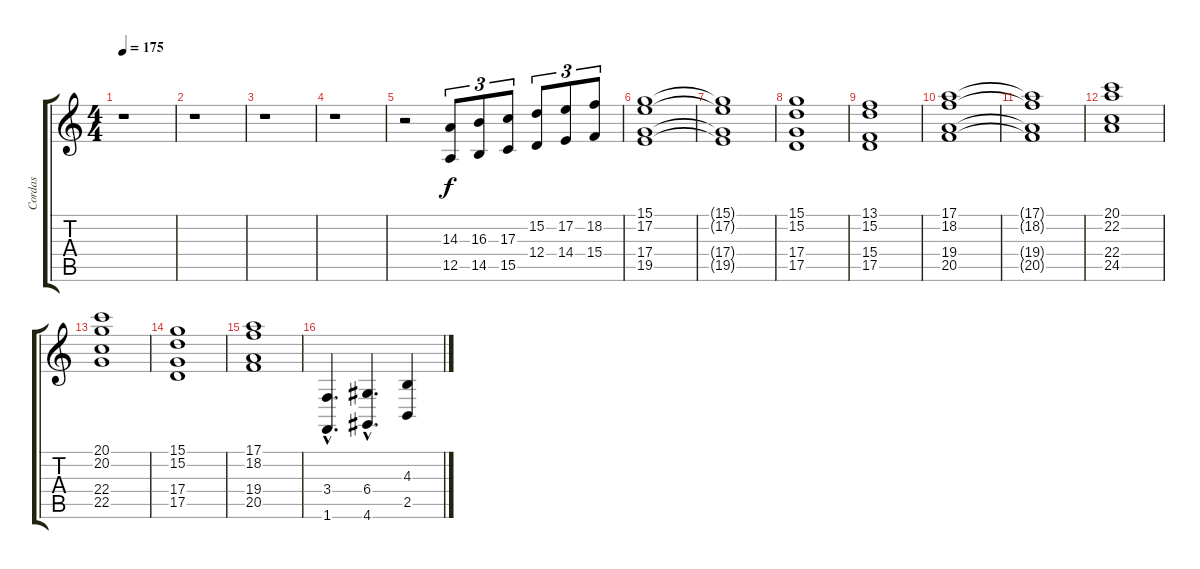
\track ("Cordas" "Cordas") {instrument stringensemble1}
\staff {score tabs}
\tuning (E4 B3 G3 D3 A2 E2) {hide}
\ts (4 4)
\tempo 175
\clef g2
\ks c
r.1{dy f} |
r.1 |
r.1 |
r.1 |
r.2 (14.3 12.5).8{tu (3 2)} (16.3 14.5).8{tu (3 2)} (17.3 15.5).8{tu (3 2)} (15.2 12.4).8{tu (3 2)} (17.2 14.4).8{tu (3 2)} (18.2 15.4).8{tu (3 2)} |
(15.1 17.2 17.4 19.5).1 |
(15.1{t} 17.2{t} 17.4{t} 19.5{t}).1 |
(15.1 15.2 17.4 17.5).1 |
(13.1 15.2 15.4 17.5).1 |
(17.1 18.2 19.4 20.5).1 |
(17.1{t} 18.2{t} 19.4{t} 20.5{t}).1 |
(20.1 22.2 22.4 24.5).1 |
(20.1 20.2 22.4 22.5).1 |
(15.1 15.2 17.4 17.5).1 |
(17.1 18.2 19.4 20.5).1 |
(3.4{hac} 1.6{hac}).4{d} (6.4{hac} 4.6{hac}).4{d} (4.3 2.5).4
